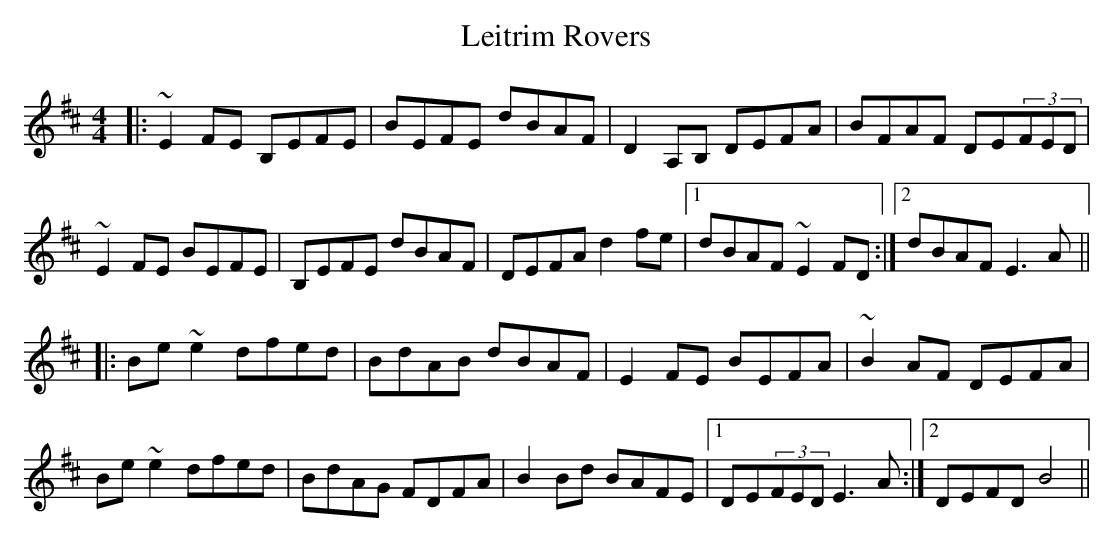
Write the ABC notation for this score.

X:1
T: Leitrim Rovers
M: 4/4
L: 1/8
K: Edor
|:~E2FE B,EFE|BEFE dBAF|D2A,B, DEFA|BFAF DE(3FED|
~E2FE BEFE|B,EFE dBAF|DEFA d2fe|1 dBAF ~E2FD:|2 dBAF E3A||
|:Be~e2 dfed|BdAB dBAF|E2FE BEFA|~B2AF DEFA|
Be~e2 dfed|BdAG FDFA|B2Bd BAFE|1 DE(3FED E3A:|2 DEFD B4||
